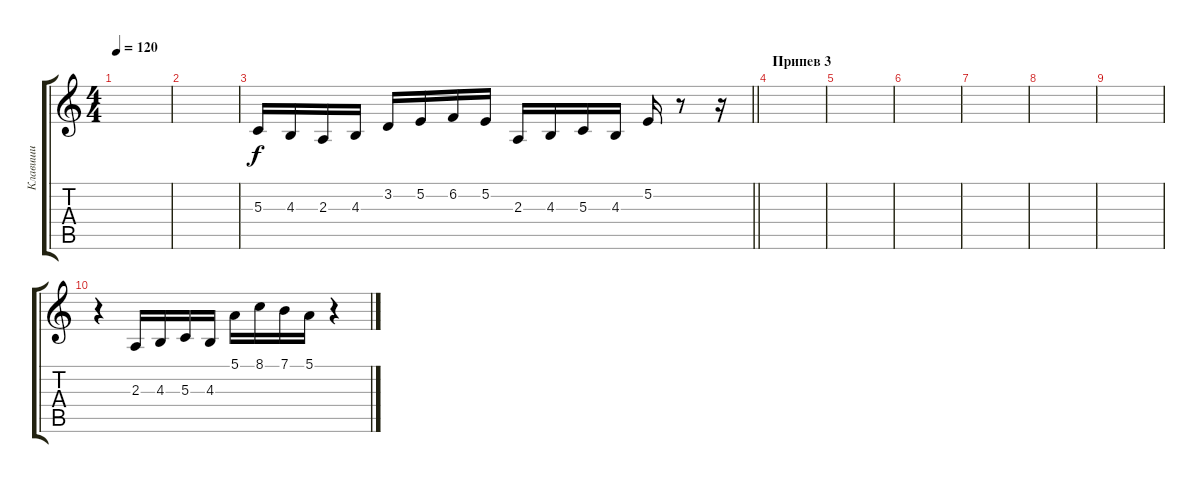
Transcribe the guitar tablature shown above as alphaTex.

\track ("Клавиши" "Клавиши") {instrument lead6voice}
\staff {score tabs}
\tuning (E4 B3 G3 D3 A2 E2) {hide}
\ts (4 4)
\tempo 120
\clef g2
\ks c
|
|
\barLineRight lightlight
5.3.16 4.3.16 2.3.16 4.3.16 3.2.16 5.2.16 6.2.16 5.2.16 2.3.16 4.3.16 5.3.16 4.3.16 5.2.16 r.8 r.16 |
\section ("" "Припев 3")
|
|
|
|
|
|
r.4 2.3.16 4.3.16 5.3.16 4.3.16 5.1.16 8.1.16 7.1.16 5.1.16 r.4
